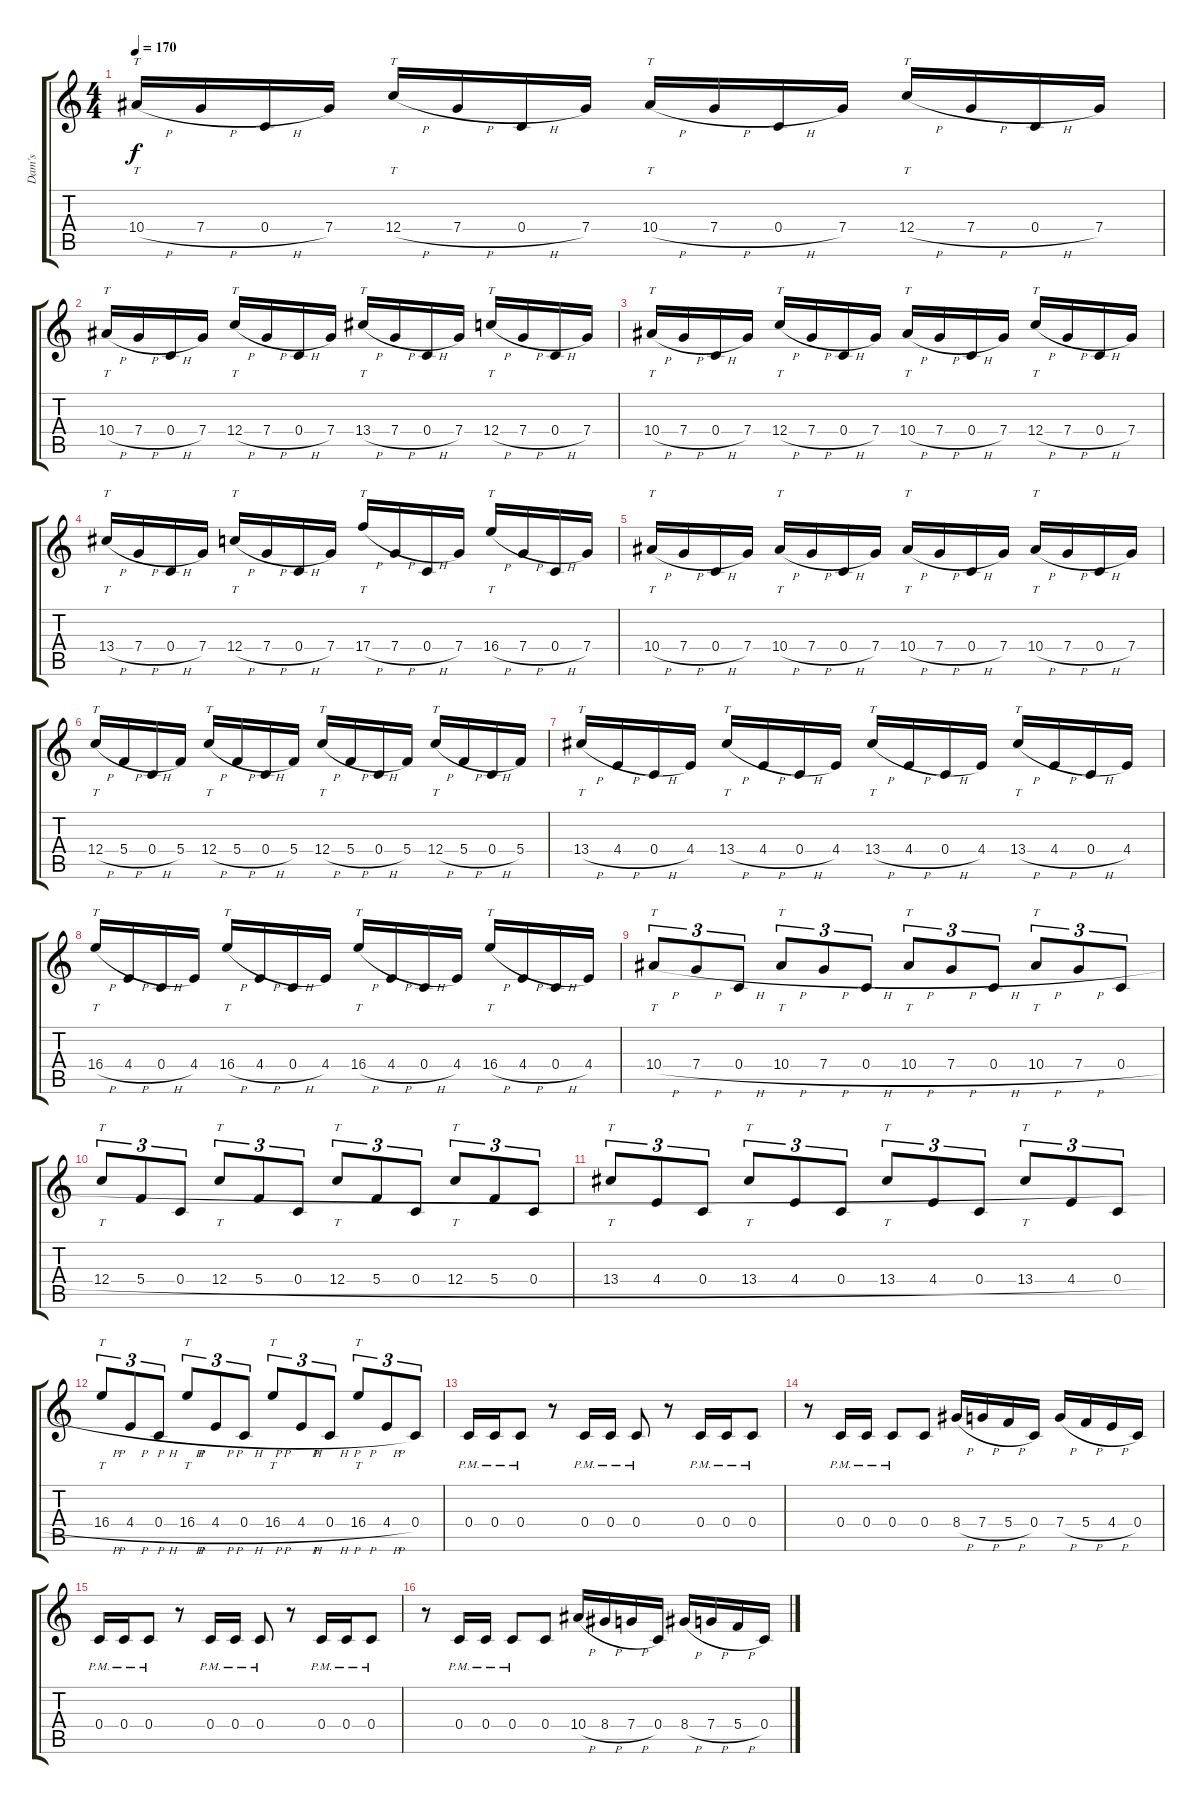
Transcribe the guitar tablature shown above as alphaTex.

\track ("Dam's" "Dam's") {instrument distortionguitar}
\staff {score tabs}
\tuning (D4 A3 F3 C3 G2 C2) {hide}
\ts (4 4)
\tempo 170
\clef g2
\ks c
10.4{h}.16{tt dy f} 7.4{h}.16 0.4{h}.16 7.4.16 12.4{h}.16{tt} 7.4{h}.16 0.4{h}.16 7.4.16 10.4{h}.16{tt} 7.4{h}.16 0.4{h}.16 7.4.16 12.4{h}.16{tt} 7.4{h}.16 0.4{h}.16 7.4.16 |
10.4{h}.16{tt} 7.4{h}.16 0.4{h}.16 7.4.16 12.4{h}.16{tt} 7.4{h}.16 0.4{h}.16 7.4.16 13.4{h}.16{tt} 7.4{h}.16 0.4{h}.16 7.4.16 12.4{h}.16{tt} 7.4{h}.16 0.4{h}.16 7.4.16 |
10.4{h}.16{tt} 7.4{h}.16 0.4{h}.16 7.4.16 12.4{h}.16{tt} 7.4{h}.16 0.4{h}.16 7.4.16 10.4{h}.16{tt} 7.4{h}.16 0.4{h}.16 7.4.16 12.4{h}.16{tt} 7.4{h}.16 0.4{h}.16 7.4.16 |
13.4{h}.16{tt} 7.4{h}.16 0.4{h}.16 7.4.16 12.4{h}.16{tt} 7.4{h}.16 0.4{h}.16 7.4.16 17.4{h}.16{tt} 7.4{h}.16 0.4{h}.16 7.4.16 16.4{h}.16{tt} 7.4{h}.16 0.4{h}.16 7.4.16 |
10.4{h}.16{tt} 7.4{h}.16 0.4{h}.16 7.4.16 10.4{h}.16{tt} 7.4{h}.16 0.4{h}.16 7.4.16 10.4{h}.16{tt} 7.4{h}.16 0.4{h}.16 7.4.16 10.4{h}.16{tt} 7.4{h}.16 0.4{h}.16 7.4.16 |
12.4{h}.16{tt} 5.4{h}.16 0.4{h}.16 5.4.16 12.4{h}.16{tt} 5.4{h}.16 0.4{h}.16 5.4.16 12.4{h}.16{tt} 5.4{h}.16 0.4{h}.16 5.4.16 12.4{h}.16{tt} 5.4{h}.16 0.4{h}.16 5.4.16 |
13.4{h}.16{tt} 4.4{h}.16 0.4{h}.16 4.4.16 13.4{h}.16{tt} 4.4{h}.16 0.4{h}.16 4.4.16 13.4{h}.16{tt} 4.4{h}.16 0.4{h}.16 4.4.16 13.4{h}.16{tt} 4.4{h}.16 0.4{h}.16 4.4.16 |
16.4{h}.16{tt} 4.4{h}.16 0.4{h}.16 4.4.16 16.4{h}.16{tt} 4.4{h}.16 0.4{h}.16 4.4.16 16.4{h}.16{tt} 4.4{h}.16 0.4{h}.16 4.4.16 16.4{h}.16{tt} 4.4{h}.16 0.4{h}.16 4.4.16 |
10.4{h}.8{tt tu (3 2)} 7.4{h}.8{tu (3 2)} 0.4{h}.8{tu (3 2)} 10.4{h}.8{tt tu (3 2)} 7.4{h}.8{tu (3 2)} 0.4{h}.8{tu (3 2)} 10.4{h}.8{tt tu (3 2)} 7.4{h}.8{tu (3 2)} 0.4{h}.8{tu (3 2)} 10.4{h}.8{tt tu (3 2)} 7.4{h}.8{tu (3 2)} 0.4{h}.8{tu (3 2)} |
12.4{h}.8{tt tu (3 2)} 5.4{h}.8{tu (3 2)} 0.4{h}.8{tu (3 2)} 12.4{h}.8{tt tu (3 2)} 5.4{h}.8{tu (3 2)} 0.4{h}.8{tu (3 2)} 12.4{h}.8{tt tu (3 2)} 5.4{h}.8{tu (3 2)} 0.4{h}.8{tu (3 2)} 12.4{h}.8{tt tu (3 2)} 5.4{h}.8{tu (3 2)} 0.4{h}.8{tu (3 2)} |
13.4{h}.8{tt tu (3 2)} 4.4{h}.8{tu (3 2)} 0.4{h}.8{tu (3 2)} 13.4{h}.8{tt tu (3 2)} 4.4{h}.8{tu (3 2)} 0.4{h}.8{tu (3 2)} 13.4{h}.8{tt tu (3 2)} 4.4{h}.8{tu (3 2)} 0.4{h}.8{tu (3 2)} 13.4{h}.8{tt tu (3 2)} 4.4{h}.8{tu (3 2)} 0.4{h}.8{tu (3 2)} |
16.4{h}.8{tt tu (3 2)} 4.4{h}.8{tu (3 2)} 0.4{h}.8{tu (3 2)} 16.4{h}.8{tt tu (3 2)} 4.4{h}.8{tu (3 2)} 0.4{h}.8{tu (3 2)} 16.4{h}.8{tt tu (3 2)} 4.4{h}.8{tu (3 2)} 0.4{h}.8{tu (3 2)} 16.4{h}.8{tt tu (3 2)} 4.4{h}.8{tu (3 2)} 0.4.8{tu (3 2)} |
0.4{pm}.16 0.4{pm}.16 0.4{pm}.8 r.8 0.4{pm}.16 0.4{pm}.16 0.4{pm}.8 r.8 0.4{pm}.16 0.4{pm}.16 0.4{pm}.8 |
r.8 0.4{pm}.16 0.4{pm}.16 0.4{pm}.8 0.4.8 8.4{h}.16 7.4{h}.16 5.4{h}.16 0.4.16 7.4{h}.16 5.4{h}.16 4.4{h}.16 0.4.16 |
0.4{pm}.16 0.4{pm}.16 0.4{pm}.8 r.8 0.4{pm}.16 0.4{pm}.16 0.4{pm}.8 r.8 0.4{pm}.16 0.4{pm}.16 0.4{pm}.8 |
r.8 0.4{pm}.16 0.4{pm}.16 0.4{pm}.8 0.4.8 10.4{h}.16 8.4{h}.16 7.4{h}.16 0.4.16 8.4{h}.16 7.4{h}.16 5.4{h}.16 0.4.16
